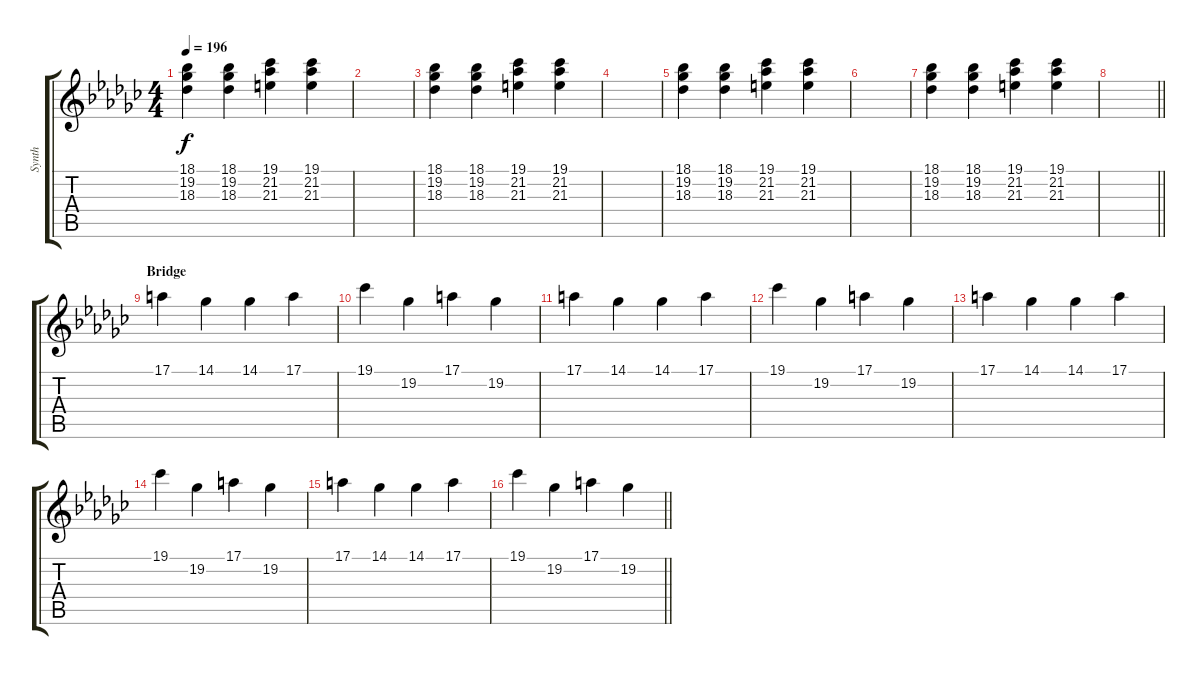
\track ("Synth" "Synth") {instrument pad3polysynth}
\staff {score tabs}
\tuning (E4 B3 G3 D3 A2 E2) {hide}
\ts (4 4)
\tempo 196
\clef g2
\ks gb
(18.1 19.2 18.3).4{dy f} (18.1 19.2 18.3).4 (19.1 21.2 21.3).4 (19.1 21.2 21.3).4 |
|
(18.1 19.2 18.3).4 (18.1 19.2 18.3).4 (19.1 21.2 21.3).4 (19.1 21.2 21.3).4 |
|
(18.1 19.2 18.3).4 (18.1 19.2 18.3).4 (19.1 21.2 21.3).4 (19.1 21.2 21.3).4 |
|
(18.1 19.2 18.3).4 (18.1 19.2 18.3).4 (19.1 21.2 21.3).4 (19.1 21.2 21.3).4 |
\barLineRight lightlight
|
\section ("" "Bridge")
17.1.4 14.1.4 14.1.4 17.1.4 |
19.1.4 19.2.4 17.1.4 19.2.4 |
17.1.4 14.1.4 14.1.4 17.1.4 |
19.1.4 19.2.4 17.1.4 19.2.4 |
17.1.4 14.1.4 14.1.4 17.1.4 |
19.1.4 19.2.4 17.1.4 19.2.4 |
17.1.4 14.1.4 14.1.4 17.1.4 |
\barLineRight lightlight
19.1.4 19.2.4 17.1.4 19.2.4
